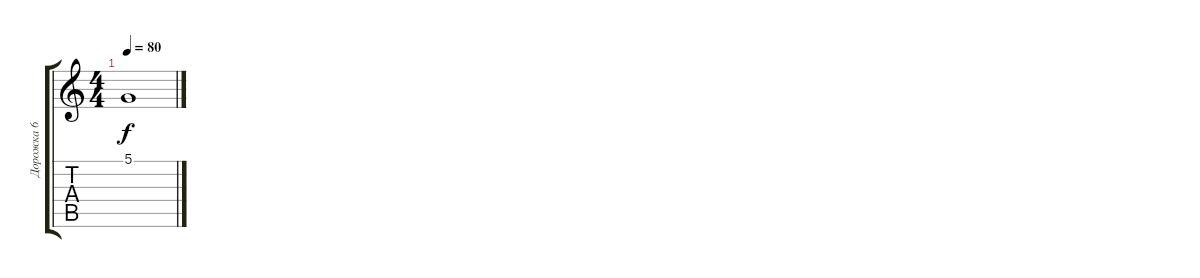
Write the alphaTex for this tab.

\track ("Дорожка 6" "Дорожка 6") {instrument stringensemble2}
\staff {score tabs}
\tuning (D4 A3 F3 C3 G2 D2) {hide}
\ts (4 4)
\tempo 80
\clef g2
\ks c
5.1{t}.1{dy f}
